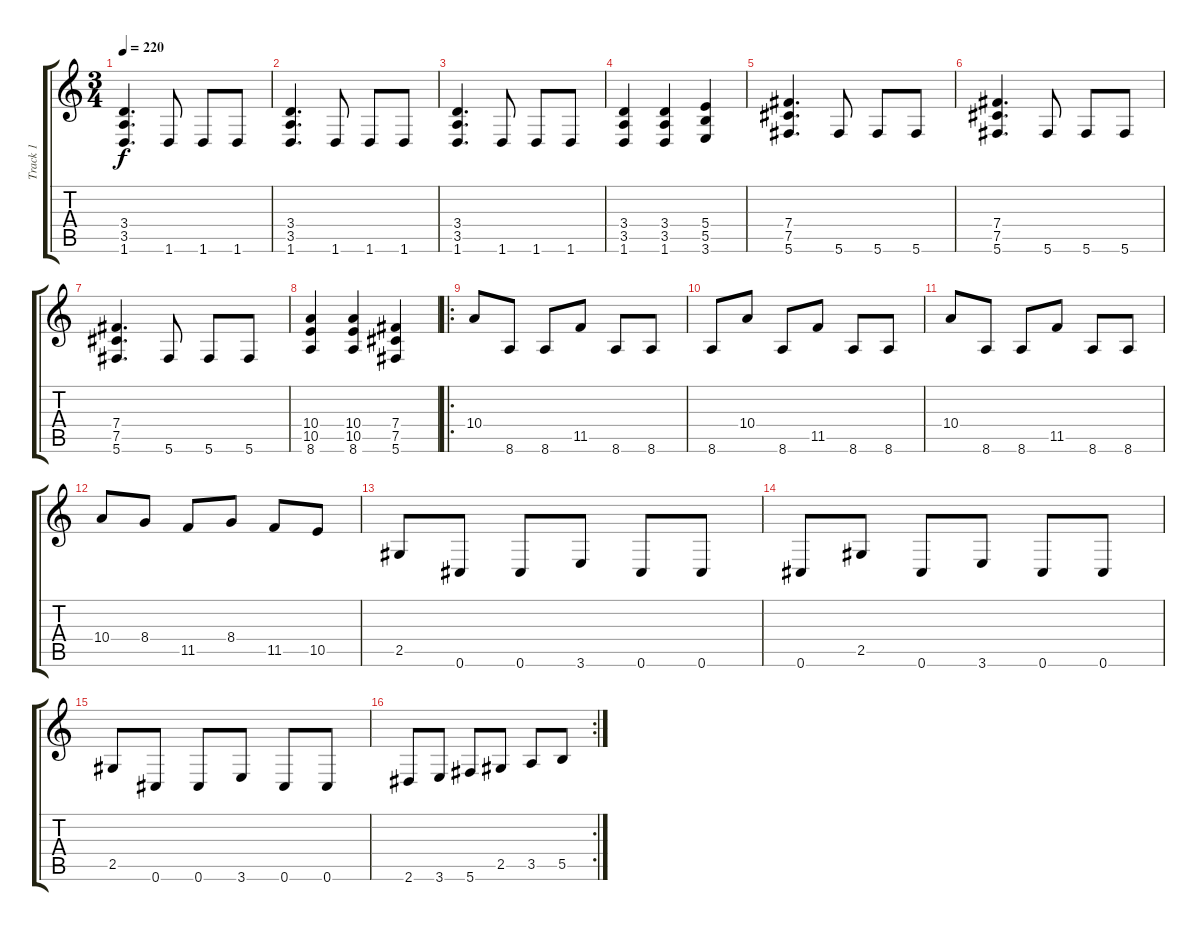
\track ("Track 1" "Track 1") {instrument overdrivenguitar}
\staff {score tabs}
\tuning (Db4 Ab3 E3 B2 Gb2 Db2) {hide}
\ts (3 4)
\tempo 220
\clef g2
\ks c
(3.4 3.5 1.6).4{d dy f} 1.6.8 1.6.8 1.6.8 |
(3.4 3.5 1.6).4{d} 1.6.8 1.6.8 1.6.8 |
(3.4 3.5 1.6).4{d} 1.6.8 1.6.8 1.6.8 |
(3.4 3.5 1.6).4 (3.4 3.5 1.6).4 (5.4 5.5 3.6).4 |
(7.4 7.5 5.6).4{d} 5.6.8 5.6.8 5.6.8 |
(7.4 7.5 5.6).4{d} 5.6.8 5.6.8 5.6.8 |
(7.4 7.5 5.6).4{d} 5.6.8 5.6.8 5.6.8 |
(10.4 10.5 8.6).4 (10.4 10.5 8.6).4 (7.4 7.5 5.6).4 |
\ro
10.4.8 8.6.8 8.6.8 11.5.8 8.6.8 8.6.8 |
8.6.8 10.4.8 8.6.8 11.5.8 8.6.8 8.6.8 |
10.4.8 8.6.8 8.6.8 11.5.8 8.6.8 8.6.8 |
10.4.8 8.4.8 11.5.8 8.4.8 11.5.8 10.5.8 |
2.5.8 0.6.8 0.6.8 3.6.8 0.6.8 0.6.8 |
0.6.8 2.5.8 0.6.8 3.6.8 0.6.8 0.6.8 |
2.5.8 0.6.8 0.6.8 3.6.8 0.6.8 0.6.8 |
\rc 2
2.6.8 3.6.8 5.6.8 2.5.8 3.5.8 5.5.8
